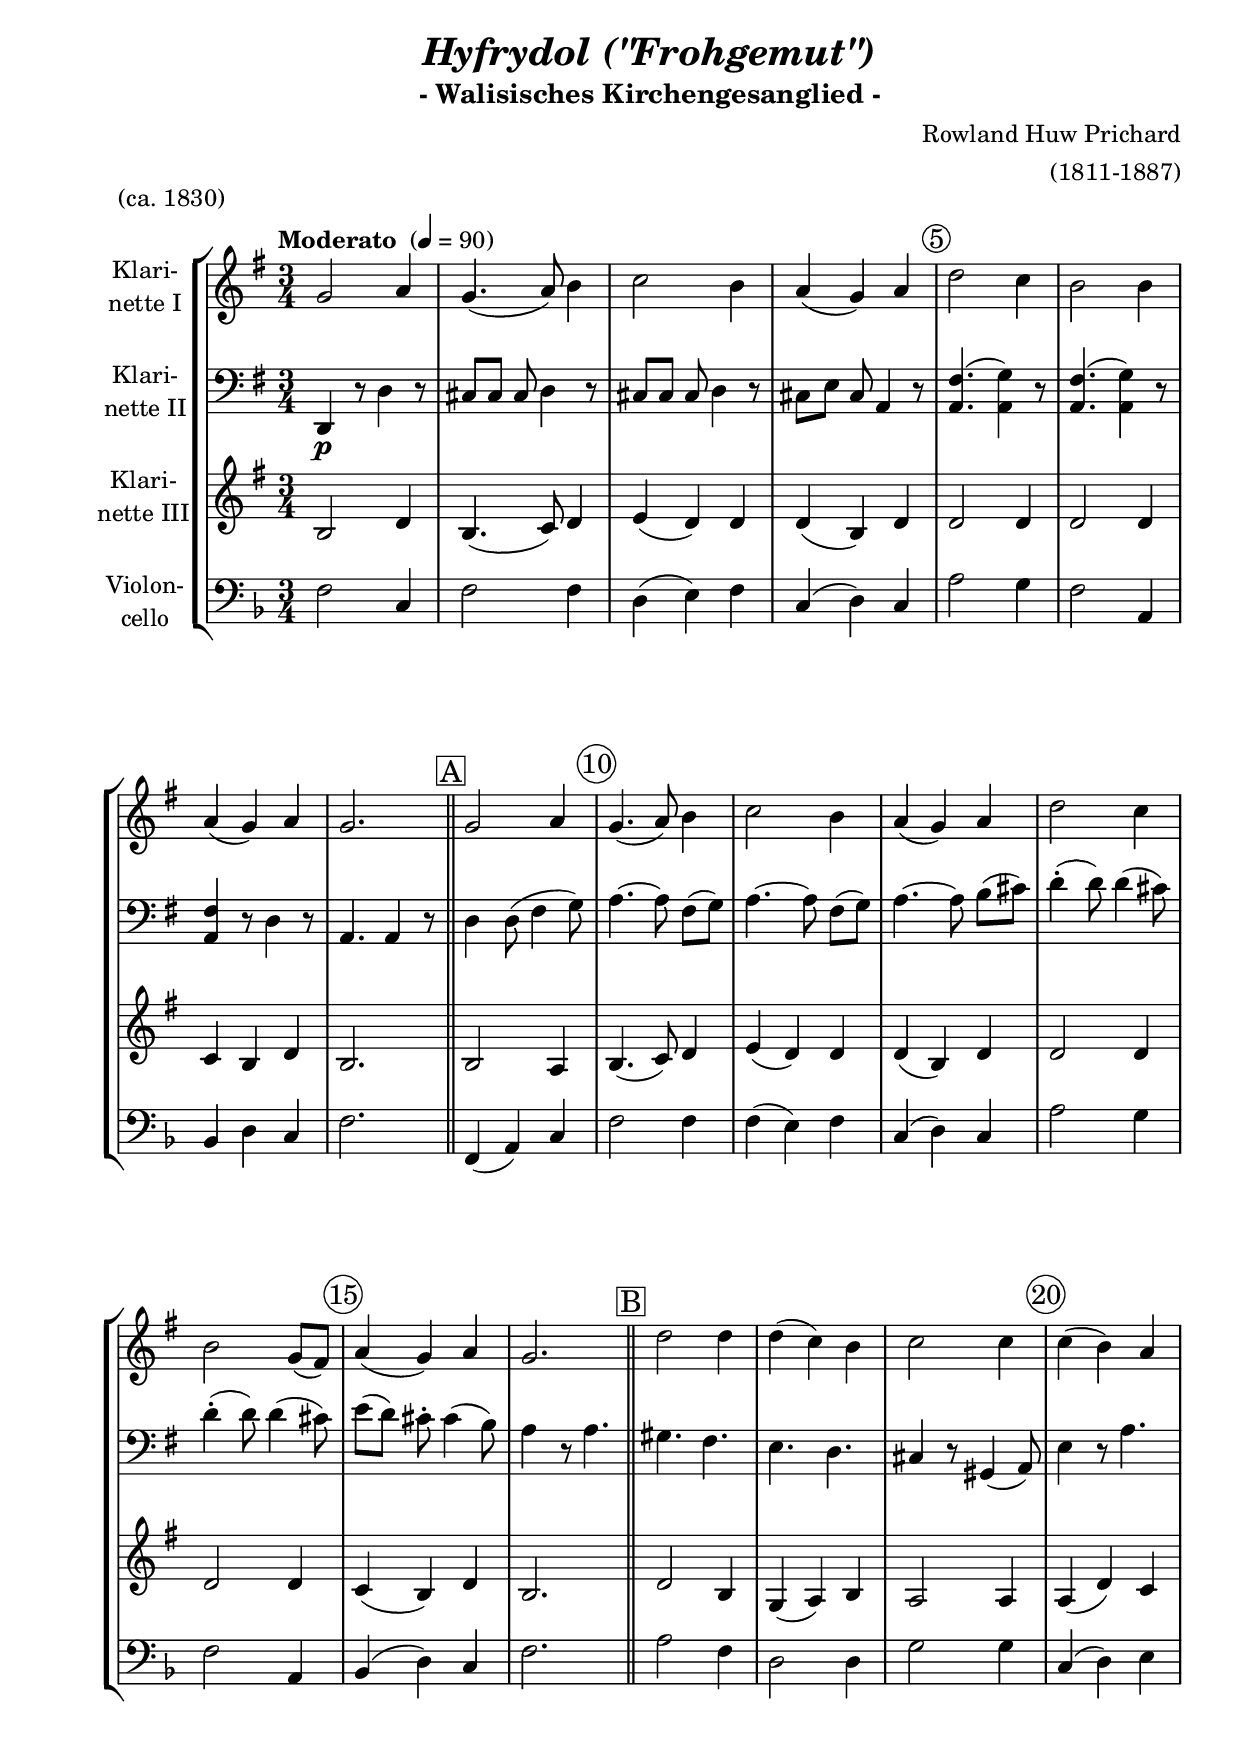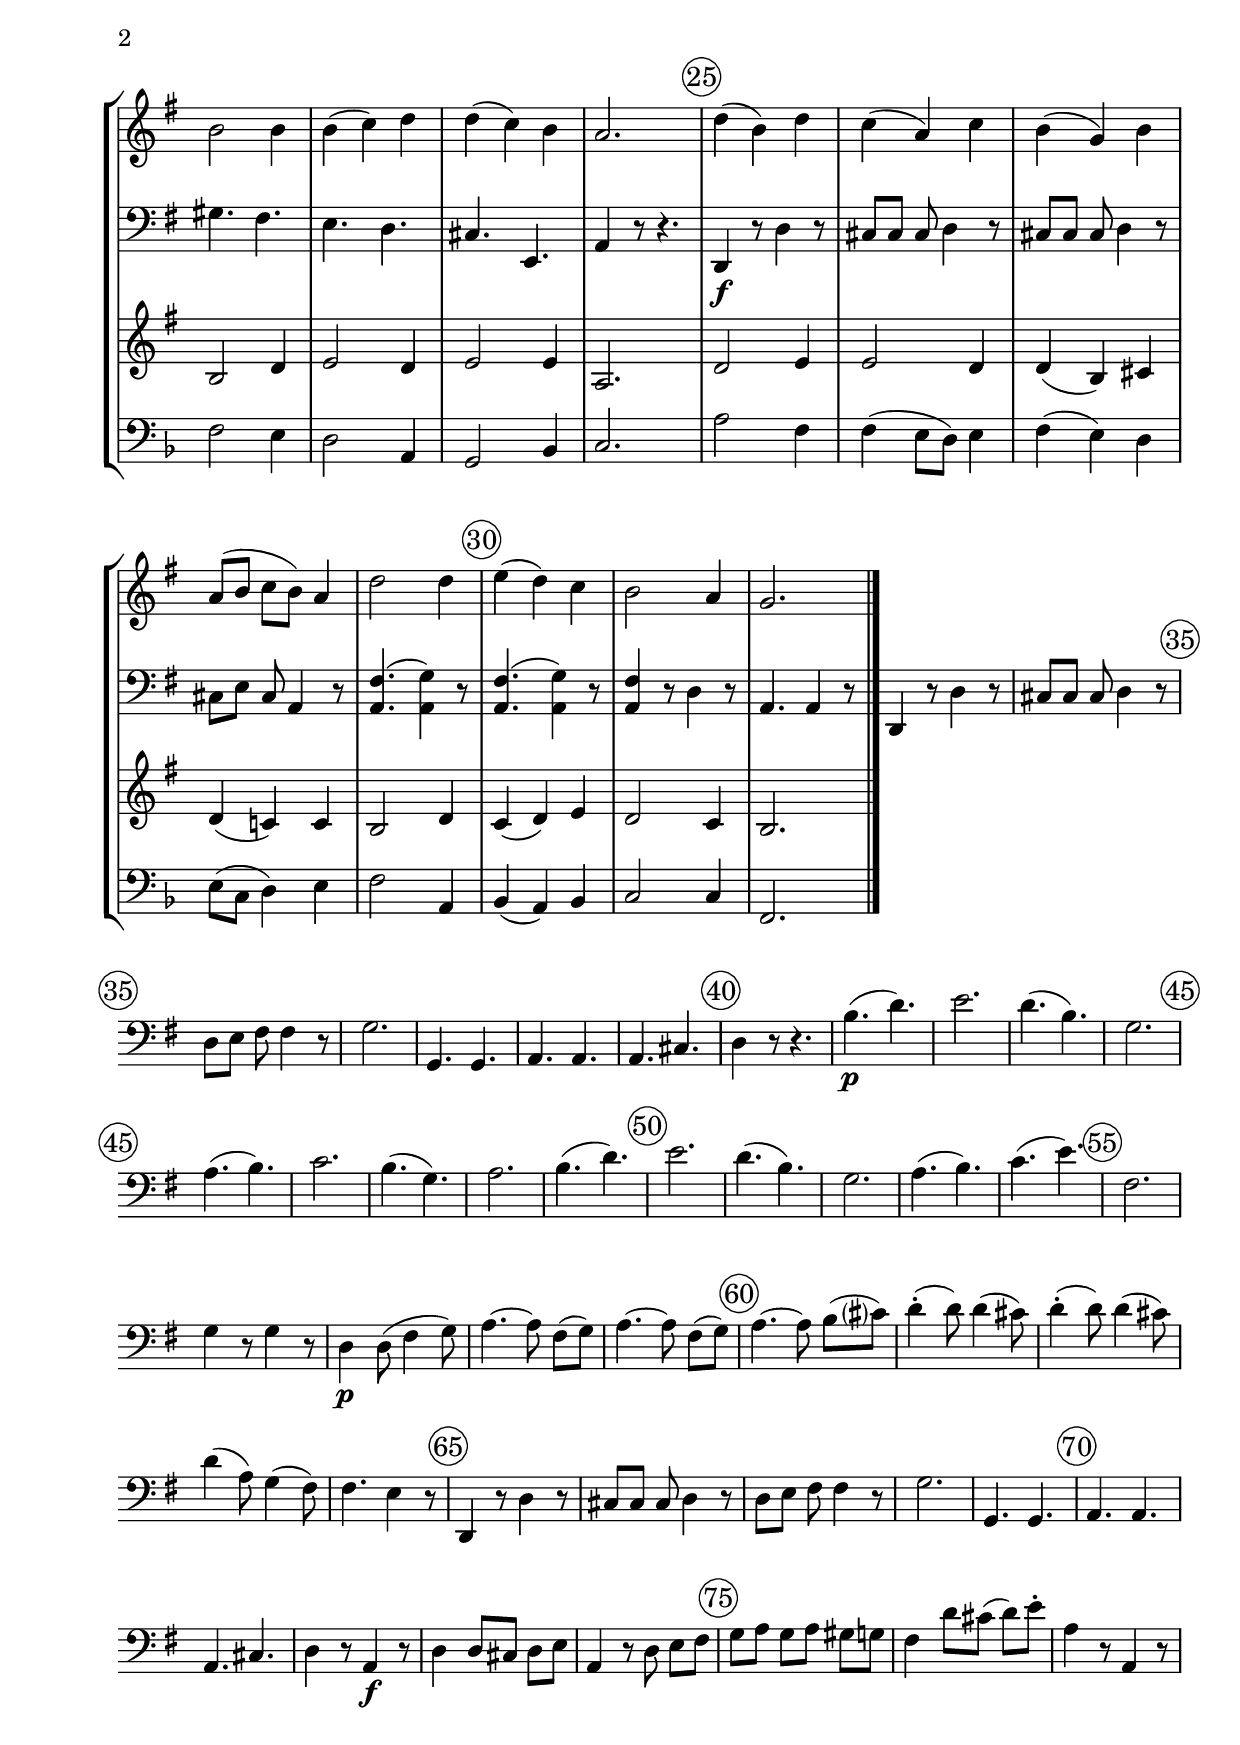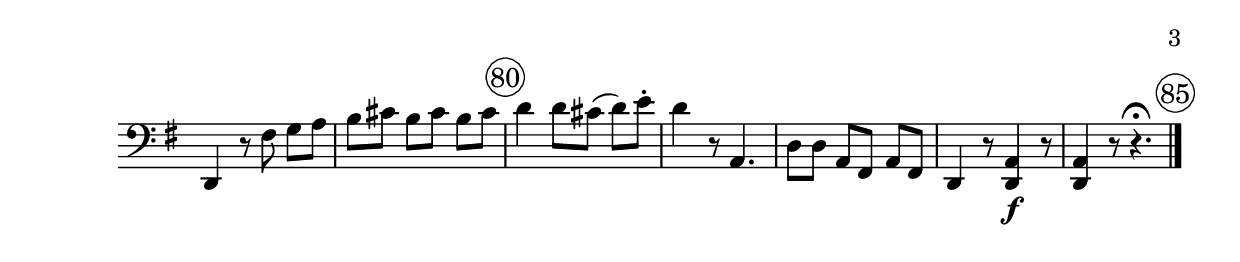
\version "2.18.2"
\include "deutsch.ly"
  
#(set-global-staff-size 20.955)

\header {
  title     = \markup \bold \italic "Hyfrydol (\"Frohgemut\")"
  subtitle  = "- Walisisches Kirchengesanglied -"
  composer  = "Rowland Huw Prichard"
  arranger  = "(1811-1887)"
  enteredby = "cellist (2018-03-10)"
  piece     = "(ca. 1830)"
}

voiceconsts = {
  \key f \major
  \time 3/4
  \clef "treble"
%  \numericTimeSignature
  \compressFullBarRests
  % Set default beaming for all staves
  \set Timing.beamExceptions = #'()
  \set Timing.baseMoment     = #(ly:make-moment 1 4)
  \set Timing.beatStructure  = #'(1 1 1)
  \override Score.BarNumber.break-visibility = ##(#t #t #t)
  % Print a bar number every fifth measure
  \set Score.barNumberVisibility = #(every-nth-bar-number-visible 5)
  % Increase the size of the bar number by 25%
  \override Score.BarNumber.font-size = #1.25
  % Draw a circle round the following bar number(s)
  \override Score.BarNumber.stencil
    = #(make-stencil-circler 0.1 0.25 ly:text-interface::print)
  % Center-align bar numbers
  \override Score.BarNumber.self-alignment-X = #CENTER
  \tempo "Moderato " 4=90
}

micl = "clarinet"
mifl = "flute"
miob = "oboe"
mifh = "french horn"
misx = "tenor sax"
mist = "string ensemble 1"
miba = "cello"

boxa = { \bar "||" \mark \markup \box "A" }
boxb = { \bar "||" \mark \markup \box "B" }

va = \relative c' {
  \voiceconsts

  f2 g4
  f4.( g8) a4
  b2 a4
  g( f) g
  c2 b4
  a2 a4
  g( f) g
  f2. \boxa
  f2 g4

  f4.( g8) a4
  b2 a4
  g( f) g
  c2 b4
  a2 f8( e)
  g4( f) g
  f2. \boxb
  c'2 c4
  c( b) a
  b2 b4

  b( a) g
  a2 a4
  a( b) c
  c( b) a
  g2.
  c4( a) c
  b( g) b
  a( f) a
  g8( a b a) g4

  c2 c4
  d( c) b
  a2 g4
  f2. \bar "|."
}

\include "v2.ily"
vc = \relative c' {
  \voiceconsts

  a2 c4
  a4.( b8) c4
  d( c) c
  c( a) c
  c2 c4
  c2 c4
  b a c
  a2. \boxa
  a2 g4

  a4.( b8) c4
  d( c) c
  c( a) c
  c2 c4
  c2 c4
  b( a) c
  a2. \boxb
  c2 a4
  f( g) a
  g2 g4

  g( c) b
  a2 c4
  d2 c4
  d2 d4
  g,2.
  c2 d4
  d2 c4
  c( a) h
  c( b!) b

  a2 c4
  b( c) d
  c2 b4
  a2. \bar "|."
}

vd = \relative c {
  \voiceconsts
  \clef "bass"
  
  f2 c4
  f2 f4
  d( e) f
  c( d) c
  a'2 g4
  f2 a,4
  b d c
  f2. \boxa
  f,4( a) c

  f2 f4
  f( e) f
  c( d) c
  a'2 g4
  f2 a,4
  b( d) c
  f2. \boxb
  a2 f4
  d2 d4
  g2 g4

  c,( d) e
  f2 e4
  d2 a4
  g2 b4
  c2.
  a'2 f4
  f( e8 d) e4
  f( e) d
  e8( c d4) e

  f2 a,4
  b( a) b
  c2 c4
  f,2. \bar "|."
}


music = \new StaffGroup <<
      \new Staff {
	\set Staff.midiInstrument = \micl
	\set Staff.instrumentName = \markup \center-column { "Klari-" "nette I" }
	\transpose f g { \va }
      }

      \new Staff {
	\set Staff.midiInstrument = \micl
	\set Staff.instrumentName = \markup \center-column { "Klari-" "nette II" }
	\transpose f g { \vb }
      }

      \new Staff {
	\set Staff.midiInstrument = \micl
	\set Staff.instrumentName = \markup \center-column { "Klari-" "nette III" }
	\transpose f g { \vc }
      }

      \new Staff {
	\set Staff.midiInstrument = \miba
	\set Staff.instrumentName = \markup \center-column { "Violon-" "cello" }
	\transpose f f { \vd }
      }
>>

\book {
  \score {
    \music
    \layout {}
  }
  
  \paper {
    left-margin = 2\cm
  }

  \score {
    \unfoldRepeats \music

    \midi {
      \context {
        \Score
      }
    }
  }
}
